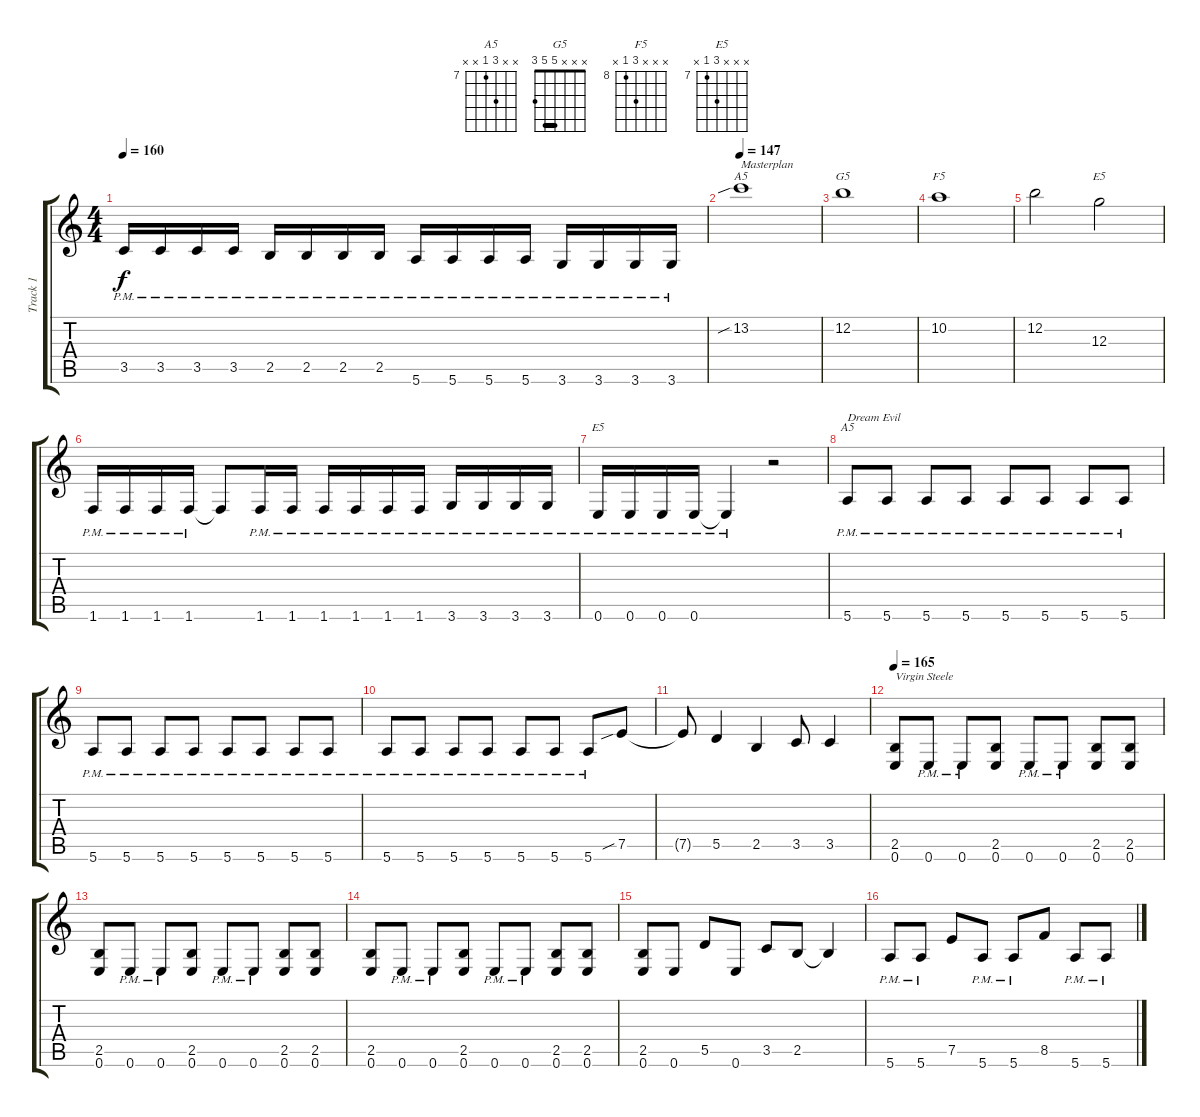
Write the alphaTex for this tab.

\track ("Track 1" "Track 1") {instrument overdrivenguitar}
\staff {score tabs}
\tuning (E4 B3 G3 D3 A2 E2) {hide}
\chord ("A5" x x 2 2 0 x) {barre 2}
\chord ("G5" x x x 5 5 3) {barre 5}
\chord ("F5" x x x 10 8 x) {firstfret 8}
\chord ("E5" x x x 2 2 0) {barre 2}
\chord ("E5" x x x 9 7 x) {firstfret 7}
\chord ("A5" x x 9 7 x x) {firstfret 7}
\ts (4 4)
\tempo 160
\clef g2
\ks c
3.5{pm}.16{dy f} 3.5{pm}.16 3.5{pm}.16 3.5{pm}.16 2.5{pm}.16 2.5{pm}.16 2.5{pm}.16 2.5{pm}.16 5.6{pm}.16 5.6{pm}.16 5.6{pm}.16 5.6{pm}.16 3.6{pm}.16 3.6{pm}.16 3.6{pm}.16 3.6{pm}.16 |
\tempo 147
13.2{sib}.1{ch "A5" txt "Masterplan"} |
12.2.1{ch "G5"} |
10.2.1{ch "F5"} |
12.2.2 12.3.2{ch "E5"} |
1.6{pm}.16 1.6{pm}.16 1.6{pm}.16 1.6{pm}.16 1.6{t}.8 1.6{pm}.16 1.6{pm}.16 1.6{pm}.16 1.6{pm}.16 1.6{pm}.16 1.6{pm}.16 3.6{pm}.16 3.6{pm}.16 3.6{pm}.16 3.6{pm}.16 |
0.6{pm}.16{ch "E5"} 0.6{pm}.16 0.6{pm}.16 0.6{pm}.16 0.6{pm t}.4 r.2 |
5.6{pm}.8{ch "A5" txt "Dream Evil"} 5.6{pm}.8 5.6{pm}.8 5.6{pm}.8 5.6{pm}.8 5.6{pm}.8 5.6{pm}.8 5.6{pm}.8 |
5.6{pm}.8 5.6{pm}.8 5.6{pm}.8 5.6{pm}.8 5.6{pm}.8 5.6{pm}.8 5.6{pm}.8 5.6{pm}.8 |
5.6{pm}.8 5.6{pm}.8 5.6{pm}.8 5.6{pm}.8 5.6{pm}.8 5.6{pm}.8 5.6{pm}.8 7.5{sib}.8 |
7.5{t}.8 5.5.4 2.5.4 3.5.8 3.5.4 |
\tempo 165
(2.5 0.6).8{txt "Virgin Steele"} 0.6{pm}.8 0.6{pm}.8 (2.5 0.6).8 0.6{pm}.8 0.6{pm}.8 (2.5 0.6).8 (2.5 0.6).8 |
(2.5 0.6).8 0.6{pm}.8 0.6{pm}.8 (2.5 0.6).8 0.6{pm}.8 0.6{pm}.8 (2.5 0.6).8 (2.5 0.6).8 |
(2.5 0.6).8 0.6{pm}.8 0.6{pm}.8 (2.5 0.6).8 0.6{pm}.8 0.6{pm}.8 (2.5 0.6).8 (2.5 0.6).8 |
(2.5 0.6).8 0.6.8 5.5.8 0.6.8 3.5.8 2.5.8 2.5{t}.4 |
5.6{pm}.8 5.6{pm}.8 7.5.8 5.6{pm}.8 5.6{pm}.8 8.5.8 5.6{pm}.8 5.6{pm}.8
